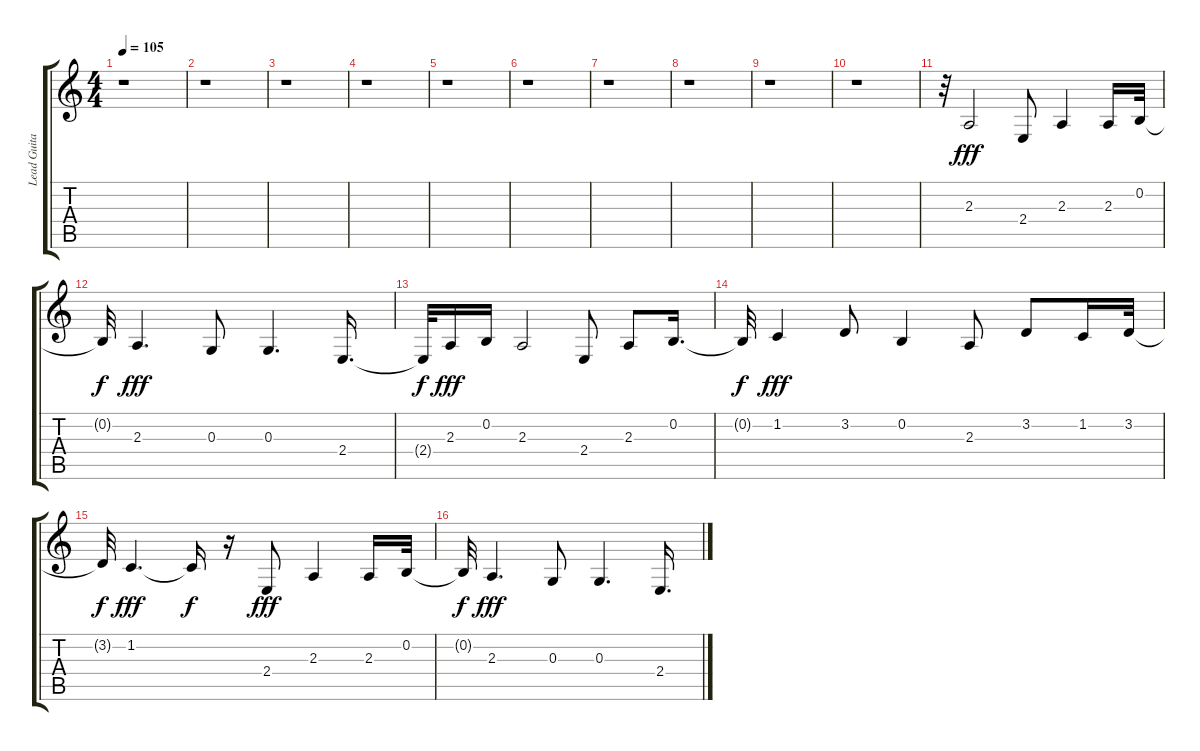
\track ("Lead Guitar" "Lead Guita") {instrument altosax}
\staff {score tabs}
\tuning (E4 B3 G3 D3 A2 E2) {hide}
\ts (4 4)
\tempo 105
\clef g2
\ks c
r.1{dy fff} |
r.1 |
r.1 |
r.1 |
r.1 |
r.1 |
r.1 |
r.1 |
r.1 |
r.1 |
r.32 2.3.2{volume 16 balance 4} 2.4.8 2.3.4 2.3.16 0.2.32 |
0.2{t}.32{dy f} 2.3.4{d dy fff} 0.3.8 0.3.4{d} 2.4.16{d} |
2.4{t}.32{dy f} 2.3.16{dy fff} 0.2.16 2.3.2 2.4.8 2.3.8 0.2.16{d} |
0.2{t}.32{dy f} 1.2.4{dy fff} 3.2.8 0.2.4 2.3.8 3.2.8 1.2.16 3.2.32 |
3.2{t}.32{dy f} 1.2.4{d dy fff} 1.2{t}.16{dy f} r.16 2.4.8{dy fff} 2.3.4 2.3.16 0.2.32 |
0.2{t}.32{dy f} 2.3.4{d dy fff} 0.3.8 0.3.4{d} 2.4.16{d}
